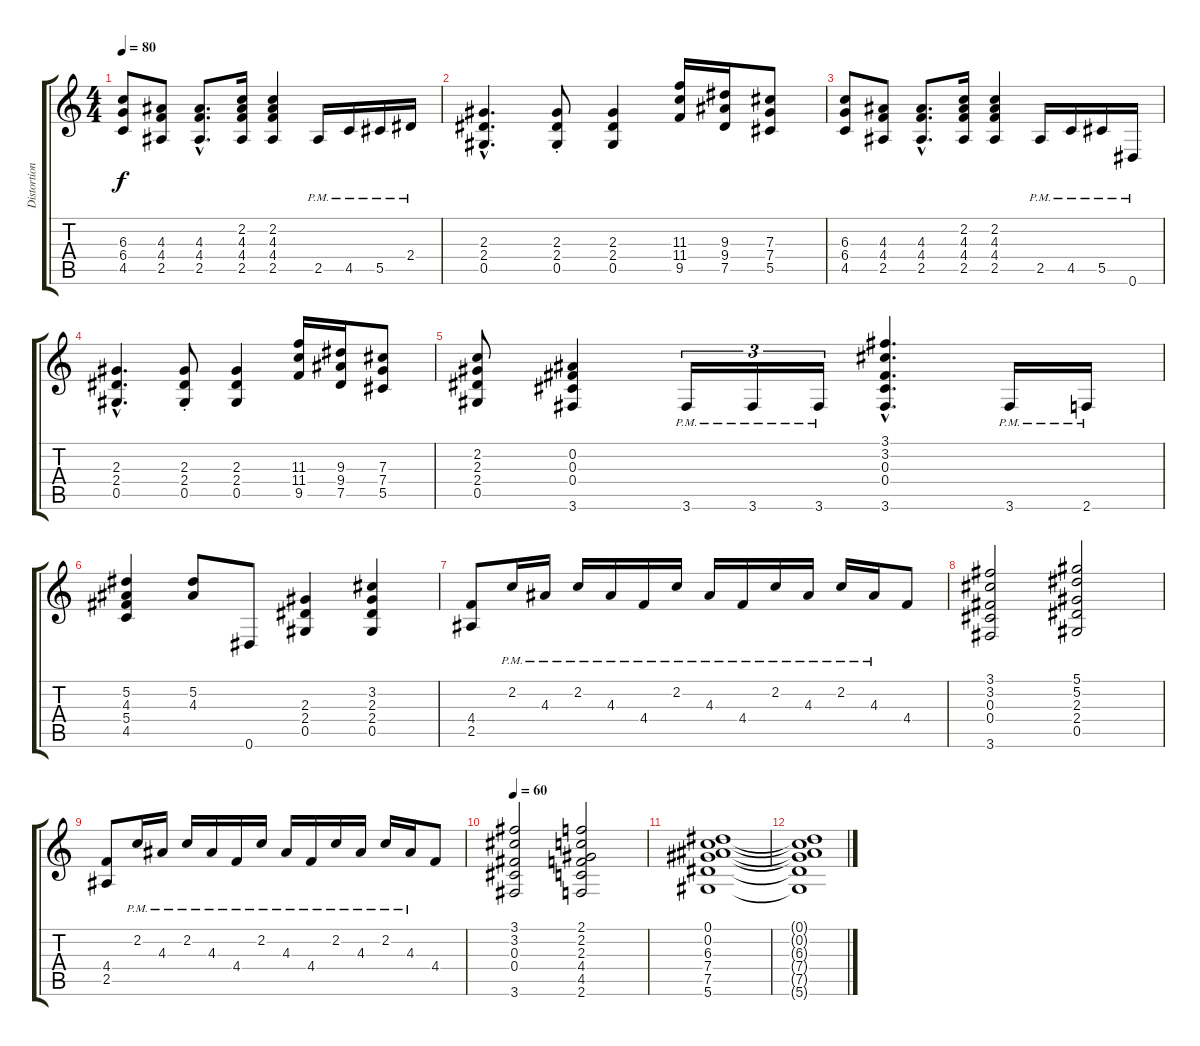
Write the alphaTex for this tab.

\track ("Distortion Guitar" "Distortion") {instrument distortionguitar}
\staff {score tabs}
\tuning (Eb4 Bb3 Gb3 Db3 Ab2 Eb2) {hide}
\ts (4 4)
\tempo 80
\clef g2
\ks c
(6.3 6.4 4.5).8{dy f} (4.3 4.4 2.5).8 (4.3{hac} 4.4{hac} 2.5{hac}).8{d} (2.2 4.3 4.4 2.5).16 (2.2 4.3 4.4 2.5).4 2.5{pm}.16 4.5{pm}.16 5.5{pm}.16 2.4{pm}.16 |
(2.3{hac} 2.4{hac} 0.5{hac}).4{d} (2.3{st} 2.4{st} 0.5{st}).8 (2.3 2.4 0.5).4 (11.3 11.4 9.5).16 (9.3 9.4 7.5).16 (7.3 7.4 5.5).8 |
(6.3 6.4 4.5).8 (4.3 4.4 2.5).8 (4.3{hac} 4.4{hac} 2.5{hac}).8{d} (2.2 4.3 4.4 2.5).16 (2.2 4.3 4.4 2.5).4 2.5{pm}.16 4.5{pm}.16 5.5{pm}.16 0.6{pm}.16 |
(2.3{hac} 2.4{hac} 0.5{hac}).4{d} (2.3{st} 2.4{st} 0.5{st}).8 (2.3 2.4 0.5).4 (11.3 11.4 9.5).16 (9.3 9.4 7.5).16 (7.3 7.4 5.5).8 |
(2.2 2.3 2.4 0.5).8 (0.2 0.3 0.4 3.6).4 3.6{pm}.16{tu (3 2)} 3.6{pm}.16{tu (3 2)} 3.6{pm}.16{tu (3 2)} (3.1{hac} 3.2{hac} 0.3{hac} 0.4{hac} 3.6{hac}).4{d} 3.6{pm}.16 2.6{pm}.16 |
(5.2 4.3 5.4 4.5).4 (5.2 4.3).8 0.6.8 (2.3 2.4 0.5).4 (3.2 2.3 2.4 0.5).4 |
(4.4 2.5).8 2.2{pm}.16 4.3{pm}.16 2.2{pm}.16 4.3{pm}.16 4.4{pm}.16 2.2{pm}.16 4.3{pm}.16 4.4{pm}.16 2.2{pm}.16 4.3{pm}.16 2.2{pm}.16 4.3{pm}.16 4.4.8 |
(3.1 3.2 0.3 0.4 3.6).2 (5.1 5.2 2.3 2.4 0.5).2 |
(4.4 2.5).8 2.2{pm}.16 4.3{pm}.16 2.2{pm}.16 4.3{pm}.16 4.4{pm}.16 2.2{pm}.16 4.3{pm}.16 4.4{pm}.16 2.2{pm}.16 4.3{pm}.16 2.2{pm}.16 4.3{pm}.16 4.4.8 |
\tempo 60
(3.1 3.2 0.3 0.4 3.6).2 (2.1 2.2 2.3 4.4 4.5 2.6).2 |
(0.1 0.2 6.3 7.4 7.5 5.6).1 |
(0.1{t} 0.2{t} 6.3{t} 7.4{t} 7.5{t} 5.6{t}).1
